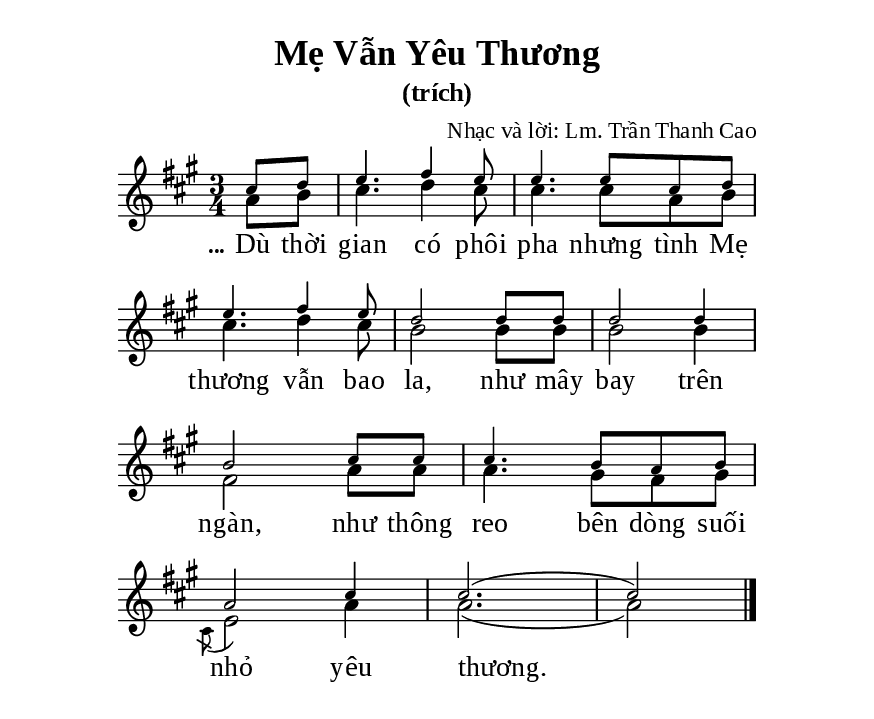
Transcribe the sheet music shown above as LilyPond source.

% Cài đặt chung
\version "2.20.0"
\include "english.ly"

\header {
  title = "Mẹ Vẫn Yêu Thương"
  subtitle = "(trích)"
  poet = " "
  composer = "Nhạc và lời: Lm. Trần Thanh Cao"
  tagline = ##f
}

\paper {
  #(set-paper-size "a5")
  top-margin = 10\mm
  bottom-margin = 10\mm
  left-margin = 20\mm
  right-margin = 20\mm
  #(define fonts
    (make-pango-font-tree
      "Liberation Serif"
      "Liberation Serif"
      "Liberation Serif"
      (/ 20 20)))
  indent = #0
  system-system-spacing.basic-distance = #13
}

% Nhạc điệp khúc
nhacDiepKhucSop = \relative c'' {
  \partial 4 a8 b |
  cs4. d4 cs8 |
  cs4. cs8 a b |
  cs4. d4 cs8 |
  b2 b8 b |
  b2 b4 |
  fs2 a8 a |
  a4. gs8 fs gs |
  \acciaccatura cs,8 e2 a4 
  a2. ( |
  a2) \bar "|."
}

nhacDiepKhucBas = \relative c'' {
  \partial 4 cs8 d |
  e4. fs4 e8 |
  e4. e8 cs d |
  e4. fs4 e8 |
  d2 d8 d |
  d2 d4 |
  b2 cs8 cs |
  cs4. b8 a b |
  a2 cs4 |
  cs2. ( |
  cs2)
}


% Lời điệp khúc
loiDiepKhuc = \lyricmode {
  \set stanza = "..."
  Dù thời gian có phôi pha nhưng tình Mẹ thương vẫn bao la,
  như mây bay trên ngàn,
  như thông reo bên dòng suối nhỏ yêu thương.
}

\score {
  \new ChoirStaff <<
    \new Staff = diepKhuc \with {
        \consists "Merge_rests_engraver"
        %\magnifyStaff #(magstep -1)
      }
      <<
      \new Voice = beSop {
        \voiceTwo \key a \major \time 3/4 \nhacDiepKhucSop
      }
      \new Voice = beBas {
        \override NoteHead.font-size = #-2
        \voiceOne \key a \major \time 3/4 \nhacDiepKhucBas
      }
    >>
    \new Lyrics \lyricsto beSop \loiDiepKhuc
  >>
  \layout {
    \override Lyrics.LyricSpace.minimum-distance = #1.0
    \override Lyrics.LyricText.font-size = #+2
    \override Score.BarNumber.break-visibility = ##(#f #f #f)
  }
}
